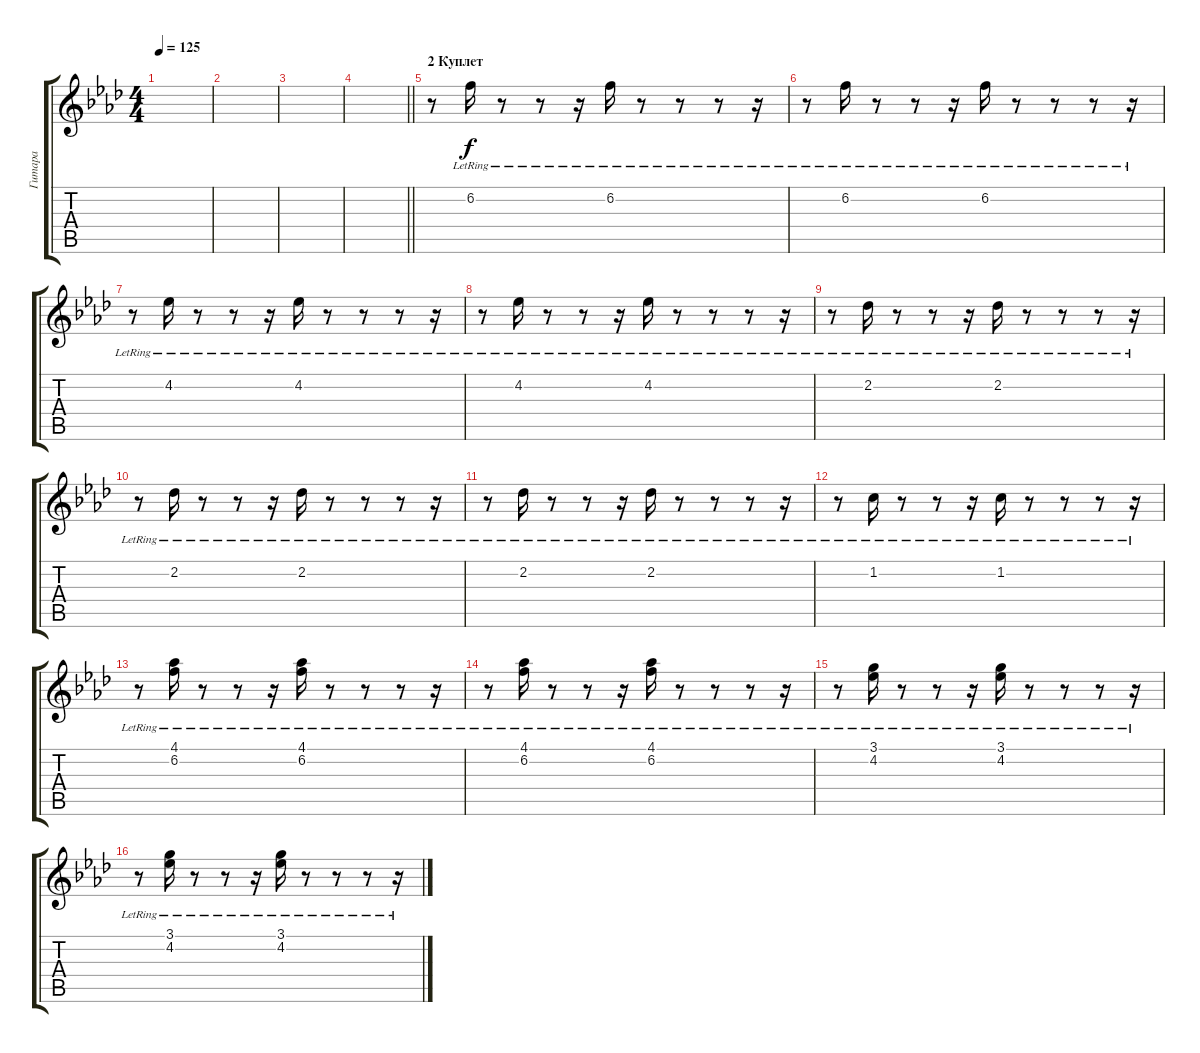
\track ("Гитара" "Гитара") {solo instrument electricguitarclean}
\staff {score tabs}
\tuning (E4 B3 G3 D3 A2 E2) {hide}
\ts (4 4)
\tempo 125
\clef g2
\ks fminor
|
|
|
\barLineRight lightlight
|
\section ("" "2 Куплет")
r.8 6.2{lr}.16 r.8 r.8 r.16 6.2{lr}.16 r.8 r.8 r.8 r.16 |
r.8 6.2{lr}.16 r.8 r.8 r.16 6.2{lr}.16 r.8 r.8 r.8 r.16 |
r.8 4.2{lr}.16 r.8 r.8 r.16 4.2{lr}.16 r.8 r.8 r.8 r.16 |
r.8 4.2{lr}.16 r.8 r.8 r.16 4.2{lr}.16 r.8 r.8 r.8 r.16 |
r.8 2.2{lr}.16 r.8 r.8 r.16 2.2{lr}.16 r.8 r.8 r.8 r.16 |
r.8 2.2{lr}.16 r.8 r.8 r.16 2.2{lr}.16 r.8 r.8 r.8 r.16 |
r.8 2.2{lr}.16 r.8 r.8 r.16 2.2{lr}.16 r.8 r.8 r.8 r.16 |
r.8 1.2{lr}.16 r.8 r.8 r.16 1.2{lr}.16 r.8 r.8 r.8 r.16 |
r.8 (4.1{lr} 6.2{lr}).16 r.8 r.8 r.16 (4.1{lr} 6.2{lr}).16 r.8 r.8 r.8 r.16 |
r.8 (4.1{lr} 6.2{lr}).16 r.8 r.8 r.16 (4.1{lr} 6.2{lr}).16 r.8 r.8 r.8 r.16 |
r.8 (3.1{lr} 4.2{lr}).16 r.8 r.8 r.16 (3.1{lr} 4.2{lr}).16 r.8 r.8 r.8 r.16 |
r.8 (3.1{lr} 4.2{lr}).16 r.8 r.8 r.16 (3.1{lr} 4.2{lr}).16 r.8 r.8 r.8 r.16
